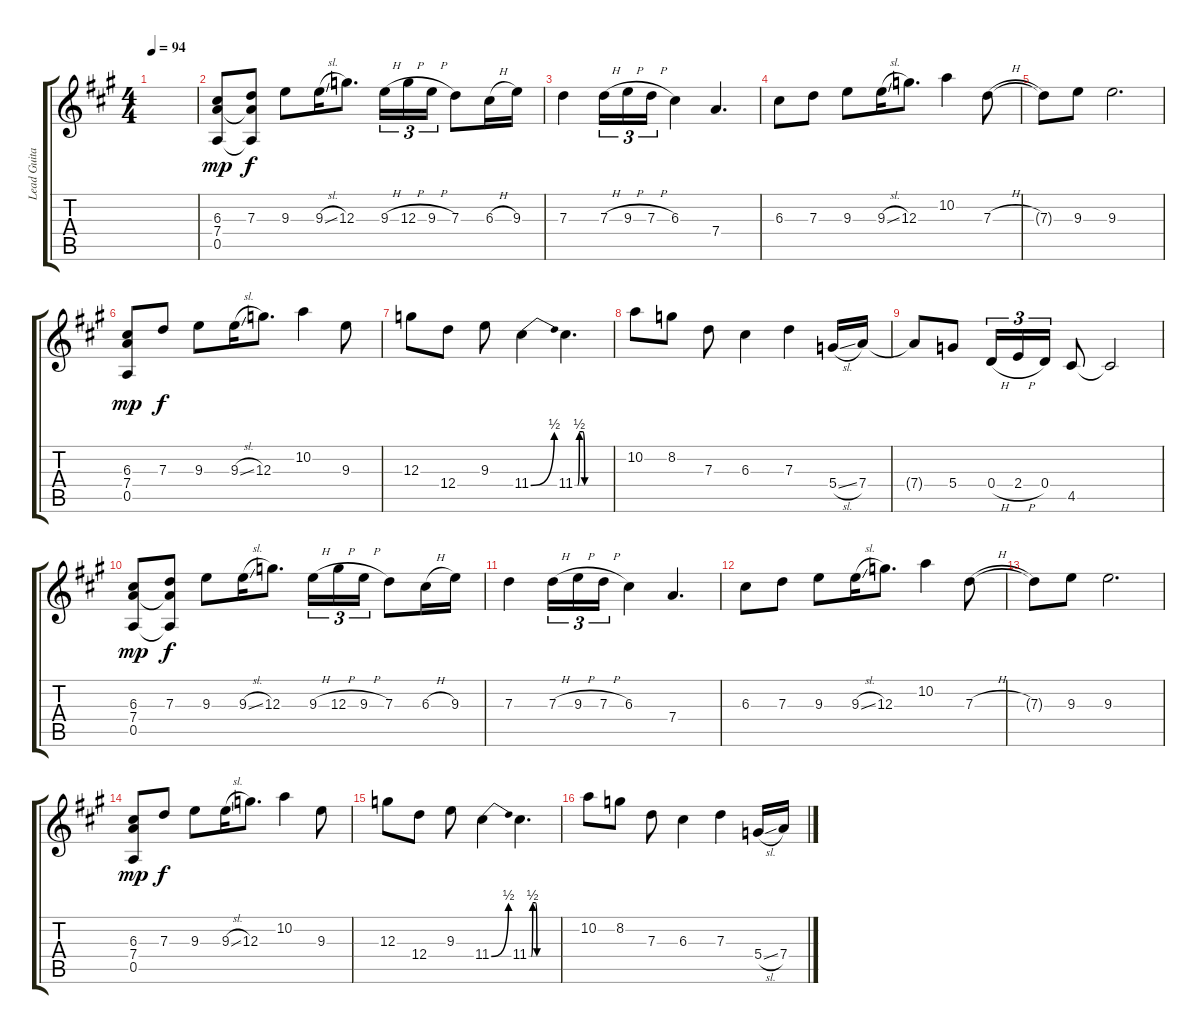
\track ("Lead Guitar" "Lead Guita") {instrument overdrivenguitar}
\staff {score tabs}
\tuning (E4 B3 G3 D3 A2 E2) {hide}
\ts (4 4)
\tempo 94
\clef g2
\ks a
|
(6.3 7.4 0.5).8{dy mp} (7.3 7.4{t} 0.5{t}).8{dy f} 9.3.8 9.3{sl}.16 12.3.8{d} 9.3{h}.16{tu (3 2)} 12.3{h}.16{tu (3 2)} 9.3{h}.16{tu (3 2)} 7.3.8 6.3{h}.16 9.3.16 |
7.3.4 7.3{h}.16{tu (3 2)} 9.3{h}.16{tu (3 2)} 7.3{h}.16{tu (3 2)} 6.3.4 7.4.4{d} |
6.3.8 7.3.8 9.3.8 9.3{sl}.16 12.3.8{d} 10.2.4 7.3{h}.8 |
7.3{t}.8 9.3.8 9.3.2{d} |
(6.3 7.4 0.5).8{dy mp} 7.3.8{dy f} 9.3.8 9.3{sl}.16 12.3.8{d} 10.2.4 9.3.8 |
12.3.8 12.4.8 9.3.8 11.4{be (bend 0 0 60 2)}.4 11.4{be (custom 0 0 5 0 8 2 14 2 17 0 27 0 31 0 41 0 47 0 50 0 55 0 60 0)}.4{d} |
10.2.8 8.2.8 7.3.8 6.3.4 7.3.4 5.4{sl}.16 7.4.16 |
7.4{t}.8 5.4.8 0.4{h}.16{tu (3 2)} 2.4{h}.16{tu (3 2) beam merge} 0.4.16{tu (3 2)} 4.5.8 4.5{t}.2 |
(6.3 7.4 0.5).8{dy mp} (7.3 7.4{t} 0.5{t}).8{dy f} 9.3.8 9.3{sl}.16 12.3.8{d} 9.3{h}.16{tu (3 2)} 12.3{h}.16{tu (3 2)} 9.3{h}.16{tu (3 2)} 7.3.8 6.3{h}.16 9.3.16 |
7.3.4 7.3{h}.16{tu (3 2)} 9.3{h}.16{tu (3 2)} 7.3{h}.16{tu (3 2)} 6.3.4 7.4.4{d} |
6.3.8 7.3.8 9.3.8 9.3{sl}.16 12.3.8{d} 10.2.4 7.3{h}.8 |
7.3{t}.8 9.3.8 9.3.2{d} |
(6.3 7.4 0.5).8{dy mp} 7.3.8{dy f} 9.3.8 9.3{sl}.16 12.3.8{d} 10.2.4 9.3.8 |
12.3.8 12.4.8 9.3.8 11.4{be (bend 0 0 60 2)}.4 11.4{be (custom 0 0 5 0 8 2 14 2 17 0 27 0 31 0 41 0 47 0 50 0 55 0 60 0)}.4{d} |
10.2.8 8.2.8 7.3.8 6.3.4 7.3.4 5.4{sl}.16 7.4.16
